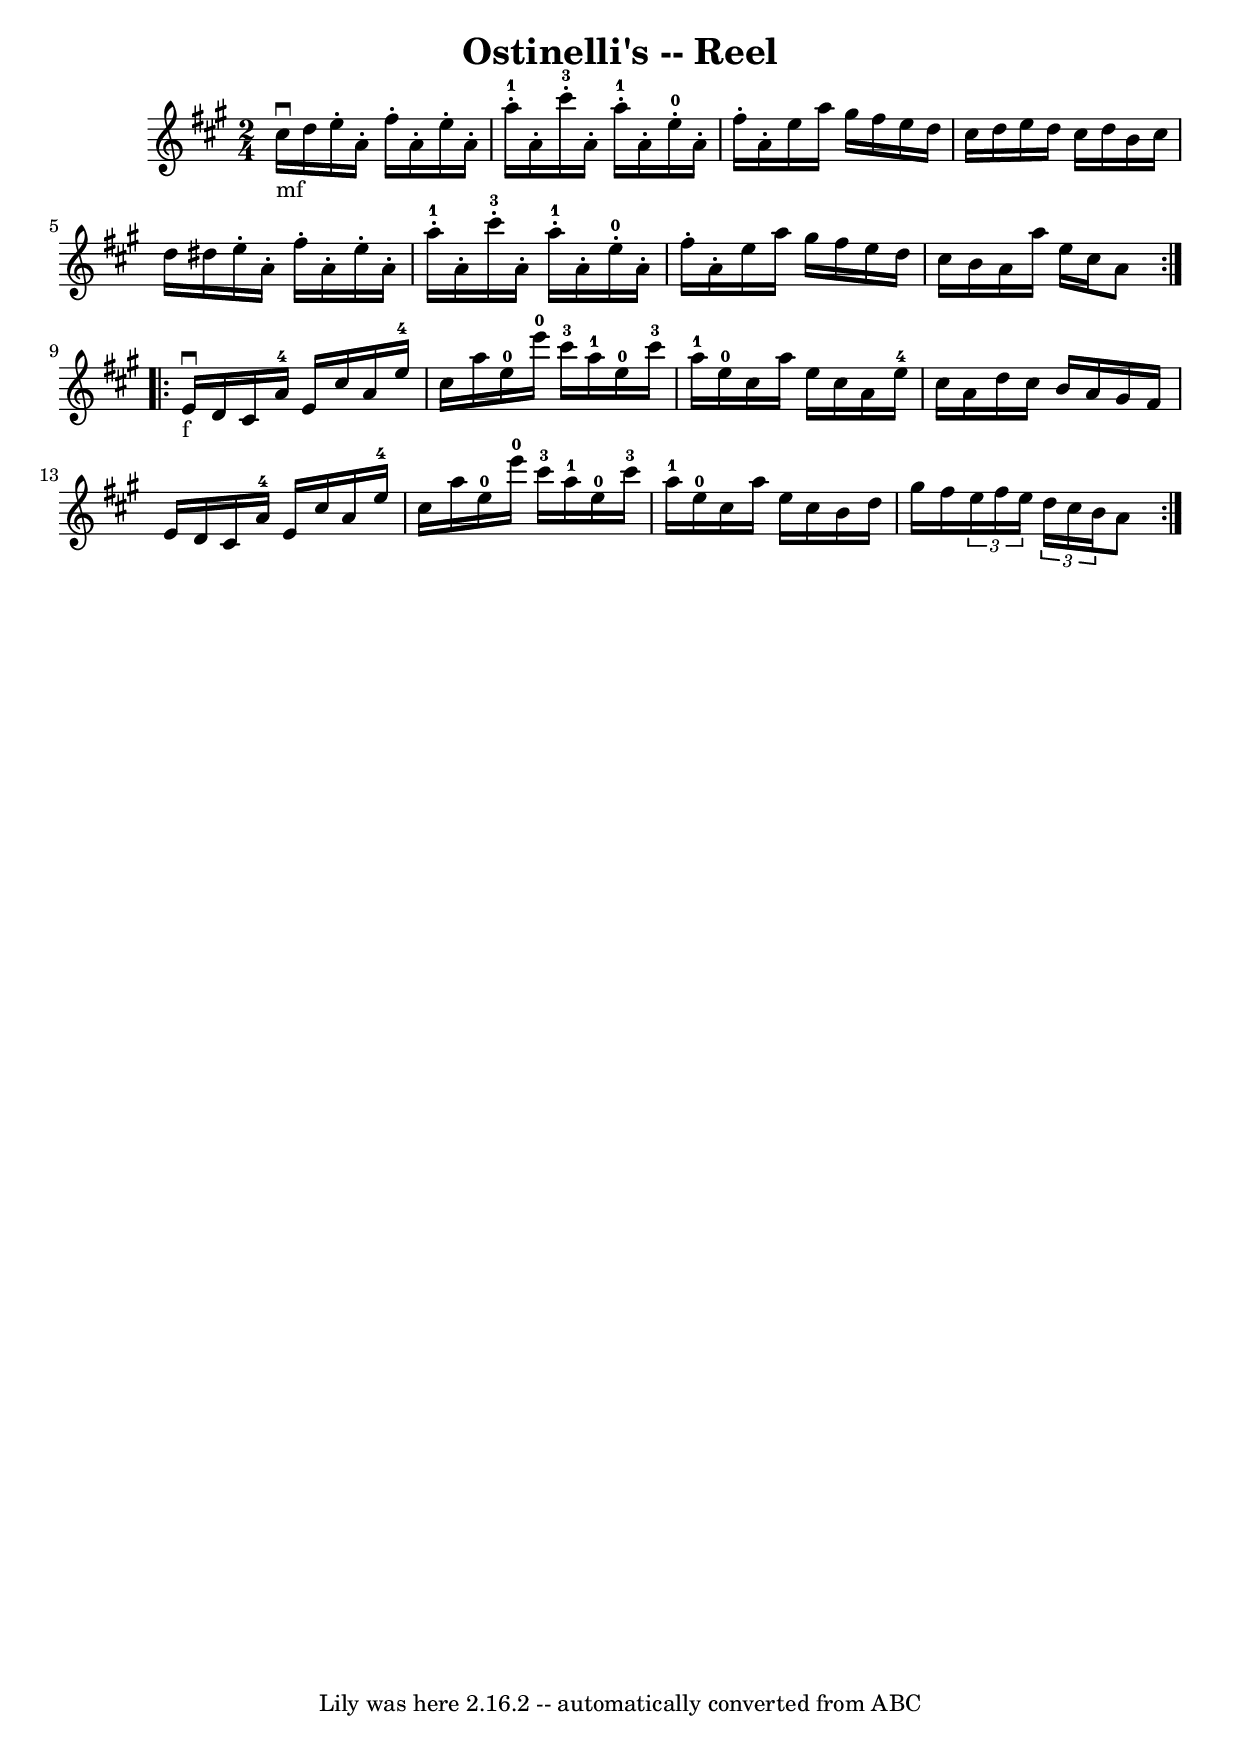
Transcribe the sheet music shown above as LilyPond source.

\version "2.7.40"
\include "Mammoth.ily"
\header {
	%% book = "Ryan's Mammoth Collection"
	crossRefNumber = "1"
	footnotes = "\\\\311"
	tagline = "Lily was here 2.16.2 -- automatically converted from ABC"
	title = "Ostinelli's -- Reel"
}
voicedefault =  {
\set Score.defaultBarType = "empty"

\repeat volta 2 {
\time 2/4 \key a \major cis''16_"mf"^\downbow d''16  |
 e''16 
-. a'16 -. fis''16 -. a'16 -. e''16 -. a'16 -. a''16-1-.   
a'16 -.   |
 cis'''16-3-. a'16 -. a''16-1-. a'16 -.     
e''16-0-. a'16 -. fis''16 -. a'16 -.   |
 e''16 a''16   
 gis''16 fis''16 e''16 d''16 cis''16 d''16    |
 e''16   
 d''16 cis''16 d''16 b'16 cis''16 d''16 dis''16    |
   
 e''16 -. a'16 -. fis''16 -. a'16 -. e''16 -. a'16 -. a''16 
-1-. a'16 -.   |
 cis'''16-3-. a'16 -. a''16-1-.   
a'16 -. e''16-0-. a'16 -. fis''16 -. a'16 -.   |
 e''16  
 a''16 gis''16 fis''16 e''16 d''16 cis''16 b'16    |
  
 a'16 a''16 e''16 cis''16 a'8    }     \repeat volta 2 { e'16 
_"f"^\downbow d'16  |
 cis'16 a'16-4 e'16 cis''16    
a'16 e''16-4 cis''16 a''16    |
 e''16-0 e'''16-0  
 cis'''16-3 a''16-1 e''16-0 cis'''16-3 a''16-1 e''16 
-0   |
 cis''16 a''16 e''16 cis''16 a'16 e''16-4  
 cis''16 a'16    |
 d''16 cis''16 b'16 a'16 gis'16    
fis'16 e'16 d'16    |
 cis'16 a'16-4 e'16 cis''16    
a'16 e''16-4 cis''16 a''16    |
 e''16-0 e'''16-0  
 cis'''16-3 a''16-1 e''16-0 cis'''16-3 a''16-1 e''16 
-0   |
 cis''16 a''16 e''16 cis''16 b'16 d''16    
gis''16 fis''16    |
   \times 2/3 { e''16 fis''16 e''16  }   
\times 2/3 { d''16 cis''16 b'16  } a'8  }   
}

\score{
    <<

	\context Staff="default"
	{
	    \voicedefault 
	}

    >>
	\layout {
	}
	\midi {}
}
